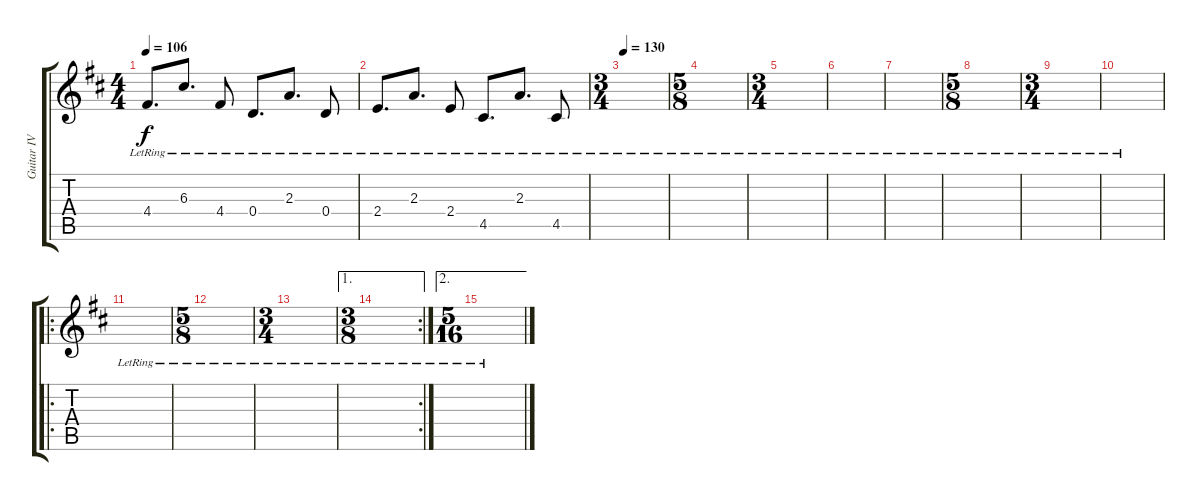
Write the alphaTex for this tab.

\track ("Guitar IV (Standard Tuning)" "Guitar IV ") {instrument distortionguitar}
\staff {score tabs}
\tuning (E4 B3 G3 D3 A2 E2) {hide}
\ts (4 4)
\tempo 106
\clef g2
\ks d
4.4{lr}.8{d dy f} 6.3{lr}.8{d} 4.4{lr}.8 0.4{lr}.8{d} 2.3{lr}.8{d} 0.4{lr}.8 |
2.4{lr}.8{d} 2.3{lr}.8{d} 2.4{lr}.8 4.5{lr}.8{d} 2.3{lr}.8{d} 4.5{lr}.8 |
\ts (3 4)
\tempo 130
|
\ts (5 8)
|
\ts (3 4)
|
|
|
\ts (5 8)
|
\ts (3 4)
|
|
\ro
|
\ts (5 8)
|
\ts (3 4)
|
\ae 1
\rc 2
\ts (3 8)
|
\ae 2
\ts (5 16)
